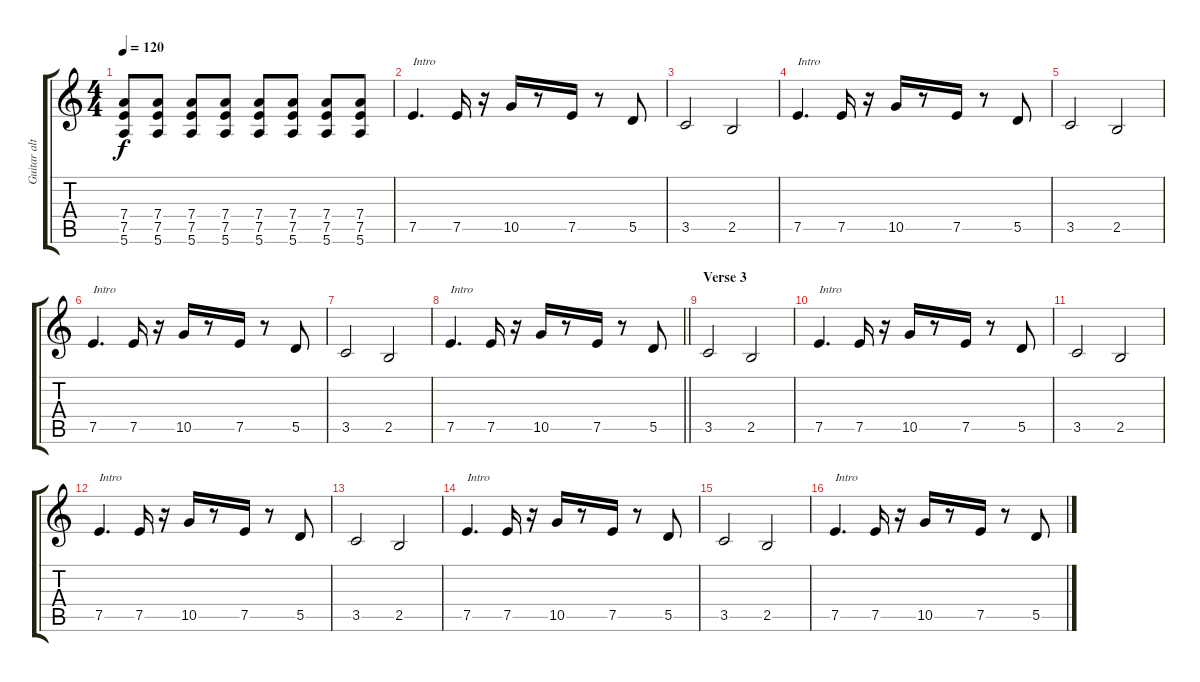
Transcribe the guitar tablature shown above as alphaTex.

\track ("Guitar alternativa" "Guitar alt") {instrument distortionguitar}
\staff {score tabs}
\tuning (E4 B3 G3 D3 A2 E2) {hide}
\ts (4 4)
\tempo 120
\clef g2
\ks c
(7.4 7.5 5.6).8{dy f} (7.4 7.5 5.6).8 (7.4 7.5 5.6).8 (7.4 7.5 5.6).8 (7.4 7.5 5.6).8 (7.4 7.5 5.6).8 (7.4 7.5 5.6).8 (7.4 7.5 5.6).8 |
7.5.4{d txt "Intro"} 7.5.16 r.16 10.5.16 r.8 7.5.16 r.8 5.5.8 |
3.5.2 2.5.2 |
7.5.4{d txt "Intro"} 7.5.16 r.16 10.5.16 r.8 7.5.16 r.8 5.5.8 |
3.5.2 2.5.2 |
7.5.4{d txt "Intro"} 7.5.16 r.16 10.5.16 r.8 7.5.16 r.8 5.5.8 |
3.5.2 2.5.2 |
\barLineRight lightlight
7.5.4{d txt "Intro"} 7.5.16 r.16 10.5.16 r.8 7.5.16 r.8 5.5.8 |
\section ("" "Verse 3")
3.5.2 2.5.2 |
7.5.4{d txt "Intro"} 7.5.16 r.16 10.5.16 r.8 7.5.16 r.8 5.5.8 |
3.5.2 2.5.2 |
7.5.4{d txt "Intro"} 7.5.16 r.16 10.5.16 r.8 7.5.16 r.8 5.5.8 |
3.5.2 2.5.2 |
7.5.4{d txt "Intro"} 7.5.16 r.16 10.5.16 r.8 7.5.16 r.8 5.5.8 |
3.5.2 2.5.2 |
7.5.4{d txt "Intro"} 7.5.16 r.16 10.5.16 r.8 7.5.16 r.8 5.5.8
